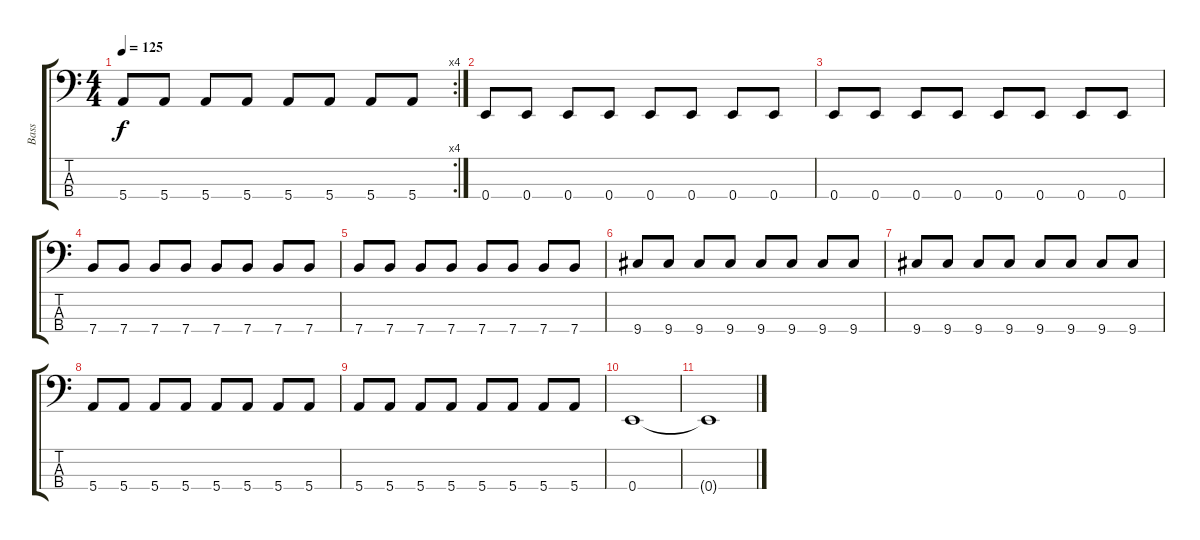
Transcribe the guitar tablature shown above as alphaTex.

\track ("Bass" "Bass") {instrument electricbassfinger}
\staff {score tabs}
\tuning (G2 D2 A1 E1) {hide}
\rc 4
\ts (4 4)
\tempo 125
\clef f4
\ks c
5.4.8{dy f} 5.4.8 5.4.8 5.4.8 5.4.8 5.4.8 5.4.8 5.4.8 |
0.4.8 0.4.8 0.4.8 0.4.8 0.4.8 0.4.8 0.4.8 0.4.8 |
0.4.8 0.4.8 0.4.8 0.4.8 0.4.8 0.4.8 0.4.8 0.4.8 |
7.4.8 7.4.8 7.4.8 7.4.8 7.4.8 7.4.8 7.4.8 7.4.8 |
7.4.8 7.4.8 7.4.8 7.4.8 7.4.8 7.4.8 7.4.8 7.4.8 |
9.4.8 9.4.8 9.4.8 9.4.8 9.4.8 9.4.8 9.4.8 9.4.8 |
9.4.8 9.4.8 9.4.8 9.4.8 9.4.8 9.4.8 9.4.8 9.4.8 |
5.4.8 5.4.8 5.4.8 5.4.8 5.4.8 5.4.8 5.4.8 5.4.8 |
5.4.8 5.4.8 5.4.8 5.4.8 5.4.8 5.4.8 5.4.8 5.4.8 |
0.4.1 |
0.4{t}.1
